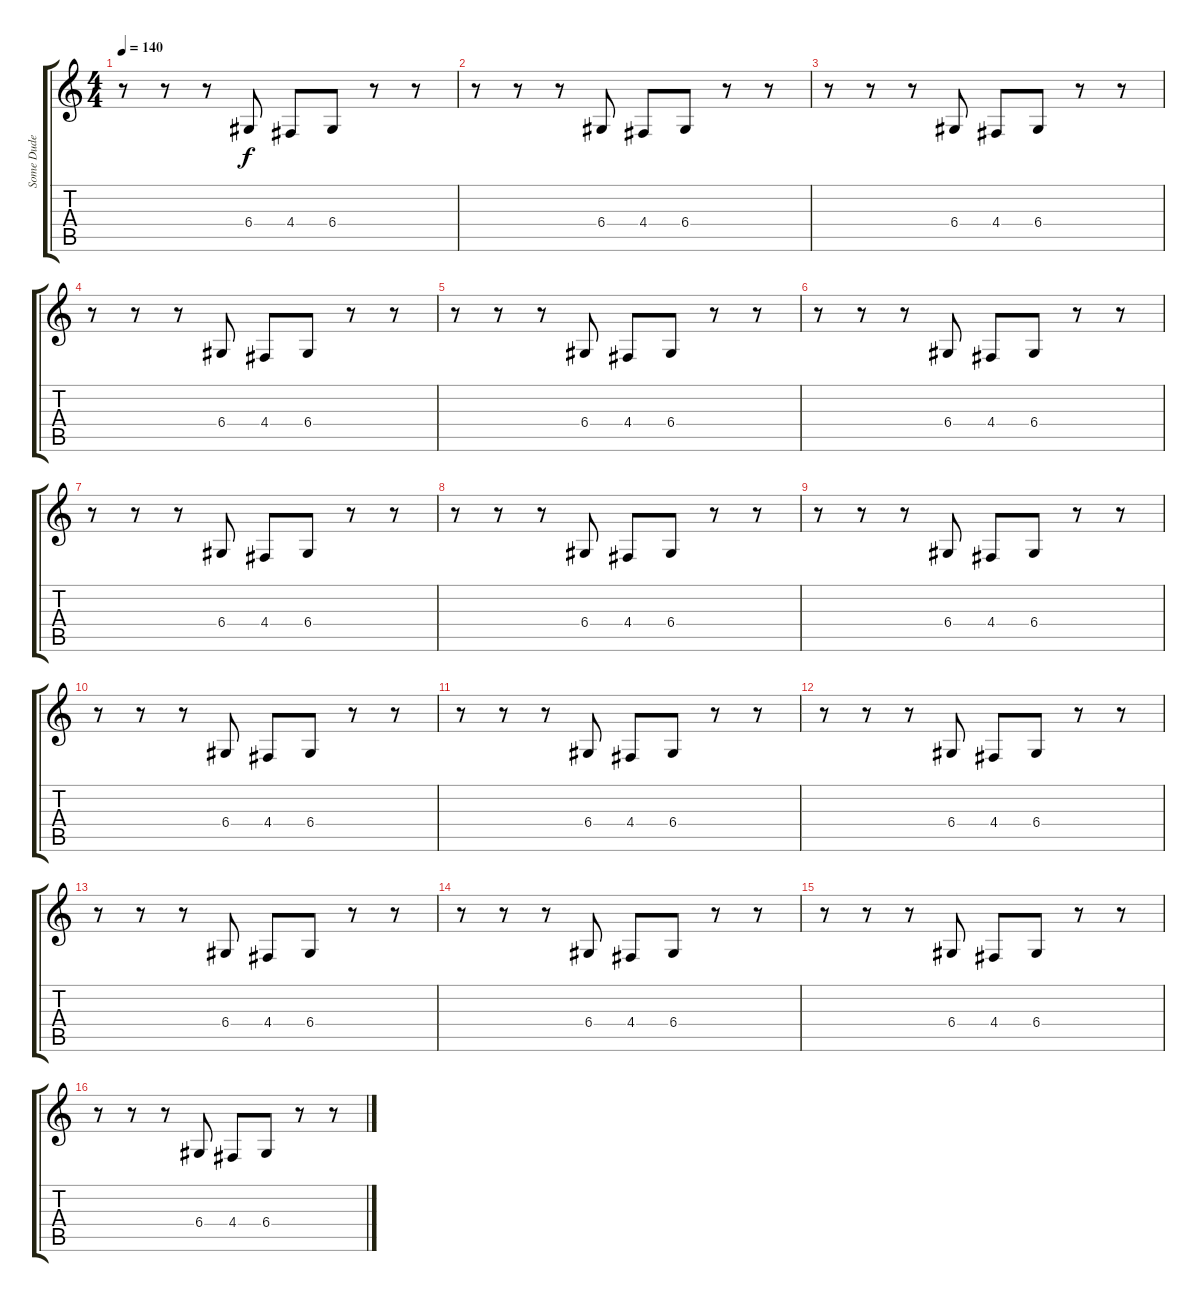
\track ("Some Dude I (Synth)" "Some Dude ") {instrument lead2sawtooth}
\staff {score tabs}
\tuning (E4 B3 G3 D3 A2 E2) {hide}
\ts (4 4)
\tempo 140
\clef g2
\ks c
r.8{dy f volume 2} r.8 r.8 6.4.8 4.4.8 6.4.8 r.8 r.8 |
r.8{volume 2} r.8 r.8 6.4.8 4.4.8 6.4.8 r.8 r.8 |
r.8{volume 2} r.8 r.8 6.4.8 4.4.8 6.4.8 r.8 r.8 |
r.8{volume 2} r.8 r.8 6.4.8 4.4.8 6.4.8 r.8 r.8 |
r.8{volume 2} r.8 r.8 6.4.8 4.4.8 6.4.8 r.8 r.8 |
r.8{volume 2} r.8 r.8 6.4.8 4.4.8 6.4.8 r.8 r.8 |
r.8{volume 2} r.8 r.8 6.4.8 4.4.8 6.4.8 r.8 r.8 |
r.8{volume 2} r.8 r.8 6.4.8 4.4.8 6.4.8 r.8 r.8 |
r.8{volume 2} r.8 r.8 6.4.8 4.4.8 6.4.8 r.8 r.8 |
r.8{volume 2} r.8 r.8 6.4.8 4.4.8 6.4.8 r.8 r.8 |
r.8{volume 2} r.8 r.8 6.4.8 4.4.8 6.4.8 r.8 r.8 |
r.8{volume 2} r.8 r.8 6.4.8 4.4.8 6.4.8 r.8 r.8 |
r.8{volume 2} r.8 r.8 6.4.8 4.4.8 6.4.8 r.8 r.8 |
r.8{volume 2} r.8 r.8 6.4.8 4.4.8 6.4.8 r.8 r.8 |
r.8{volume 2} r.8 r.8 6.4.8 4.4.8 6.4.8 r.8 r.8 |
r.8{volume 2} r.8 r.8 6.4.8 4.4.8 6.4.8 r.8 r.8
